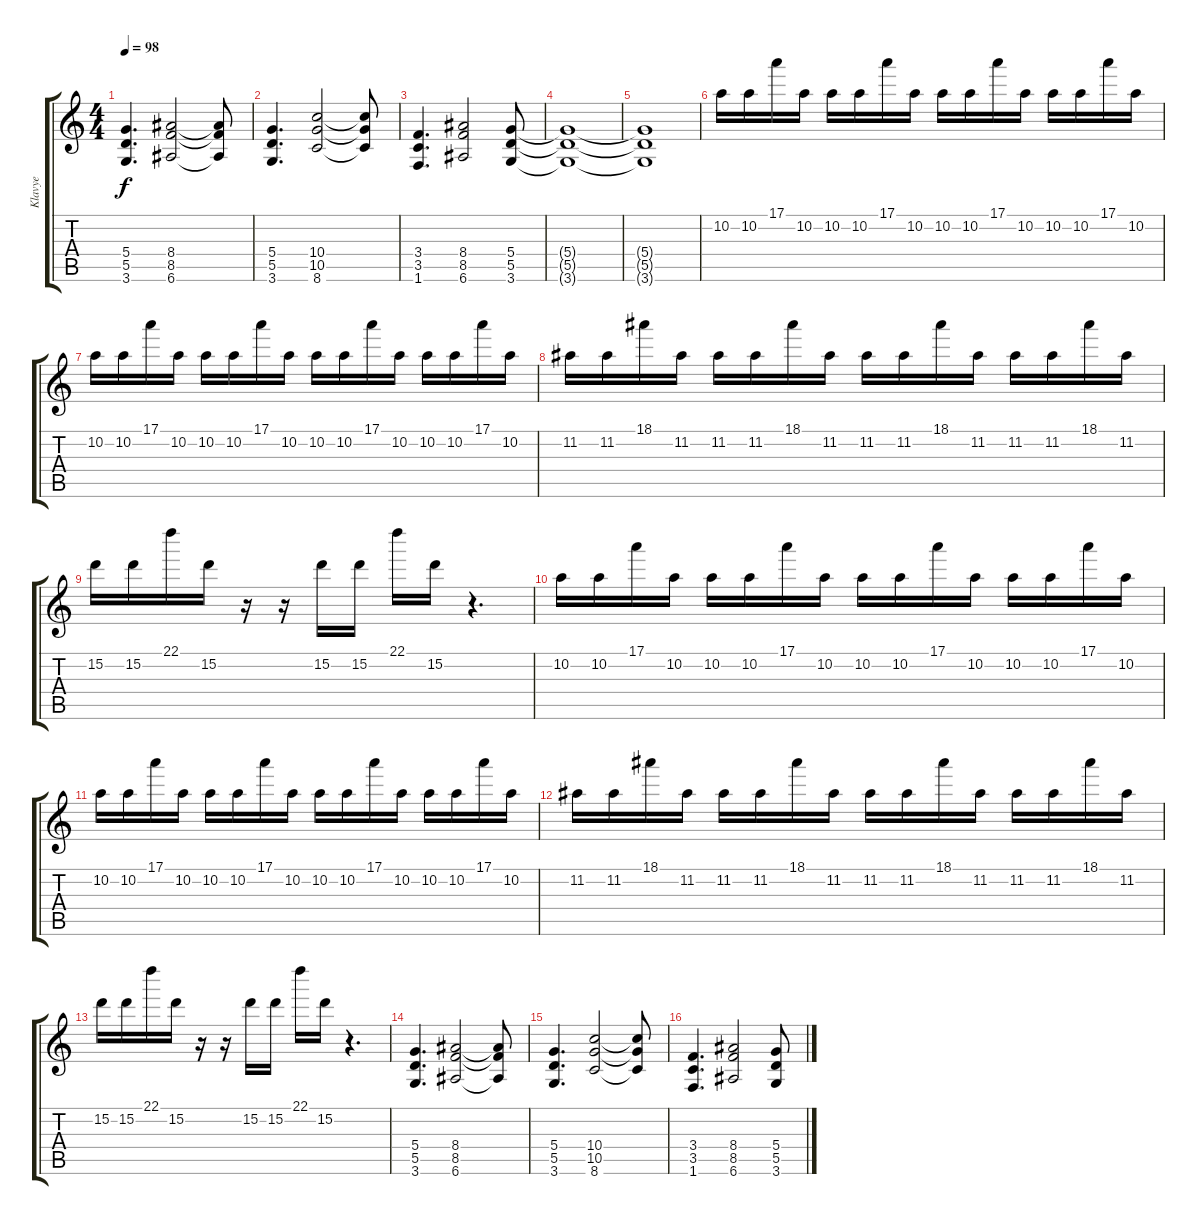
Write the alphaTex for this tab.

\track ("Klavye" "Klavye") {instrument banjo}
\staff {score tabs}
\tuning (E4 B3 G3 D3 A2 E2) {hide}
\displaytranspose 12
\ts (4 4)
\tempo 98
\clef g2
\ks c
(5.4 5.5 3.6).4{d dy f instrument pad2warm} (8.4 8.5 6.6).2 (8.4{t} 8.5{t} 6.6{t}).8 |
(5.4 5.5 3.6).4{d} (10.4 10.5 8.6).2 (10.4{t} 10.5{t} 8.6{t}).8 |
(3.4 3.5 1.6).4{d} (8.4 8.5 6.6).2 (5.4 5.5 3.6).8 |
(5.4{t} 5.5{t} 3.6{t}).1 |
(5.4{t} 5.5{t} 3.6{t}).1 |
10.2.16{volume 8 instrument electricgrandpiano} 10.2.16 17.1.16 10.2.16 10.2.16 10.2.16 17.1.16 10.2.16 10.2.16 10.2.16 17.1.16 10.2.16 10.2.16 10.2.16 17.1.16 10.2.16 |
10.2.16 10.2.16 17.1.16 10.2.16 10.2.16 10.2.16 17.1.16 10.2.16 10.2.16 10.2.16 17.1.16 10.2.16 10.2.16 10.2.16 17.1.16 10.2.16 |
11.2.16 11.2.16 18.1.16 11.2.16 11.2.16 11.2.16 18.1.16 11.2.16 11.2.16 11.2.16 18.1.16 11.2.16 11.2.16 11.2.16 18.1.16 11.2.16 |
15.2.16 15.2.16 22.1.16 15.2.16 r.16 r.16 15.2.16 15.2.16 22.1.16 15.2.16 r.4{d} |
10.2.16 10.2.16 17.1.16 10.2.16 10.2.16 10.2.16 17.1.16 10.2.16 10.2.16 10.2.16 17.1.16 10.2.16 10.2.16 10.2.16 17.1.16 10.2.16 |
10.2.16 10.2.16 17.1.16 10.2.16 10.2.16 10.2.16 17.1.16 10.2.16 10.2.16 10.2.16 17.1.16 10.2.16 10.2.16 10.2.16 17.1.16 10.2.16 |
11.2.16 11.2.16 18.1.16 11.2.16 11.2.16 11.2.16 18.1.16 11.2.16 11.2.16 11.2.16 18.1.16 11.2.16 11.2.16 11.2.16 18.1.16 11.2.16 |
15.2.16 15.2.16 22.1.16 15.2.16 r.16 r.16 15.2.16 15.2.16 22.1.16 15.2.16 r.4{d} |
(5.4 5.5 3.6).4{d volume 11 instrument pad2warm} (8.4 8.5 6.6).2 (8.4{t} 8.5{t} 6.6{t}).8 |
(5.4 5.5 3.6).4{d} (10.4 10.5 8.6).2 (10.4{t} 10.5{t} 8.6{t}).8 |
(3.4 3.5 1.6).4{d} (8.4 8.5 6.6).2 (5.4 5.5 3.6).8
